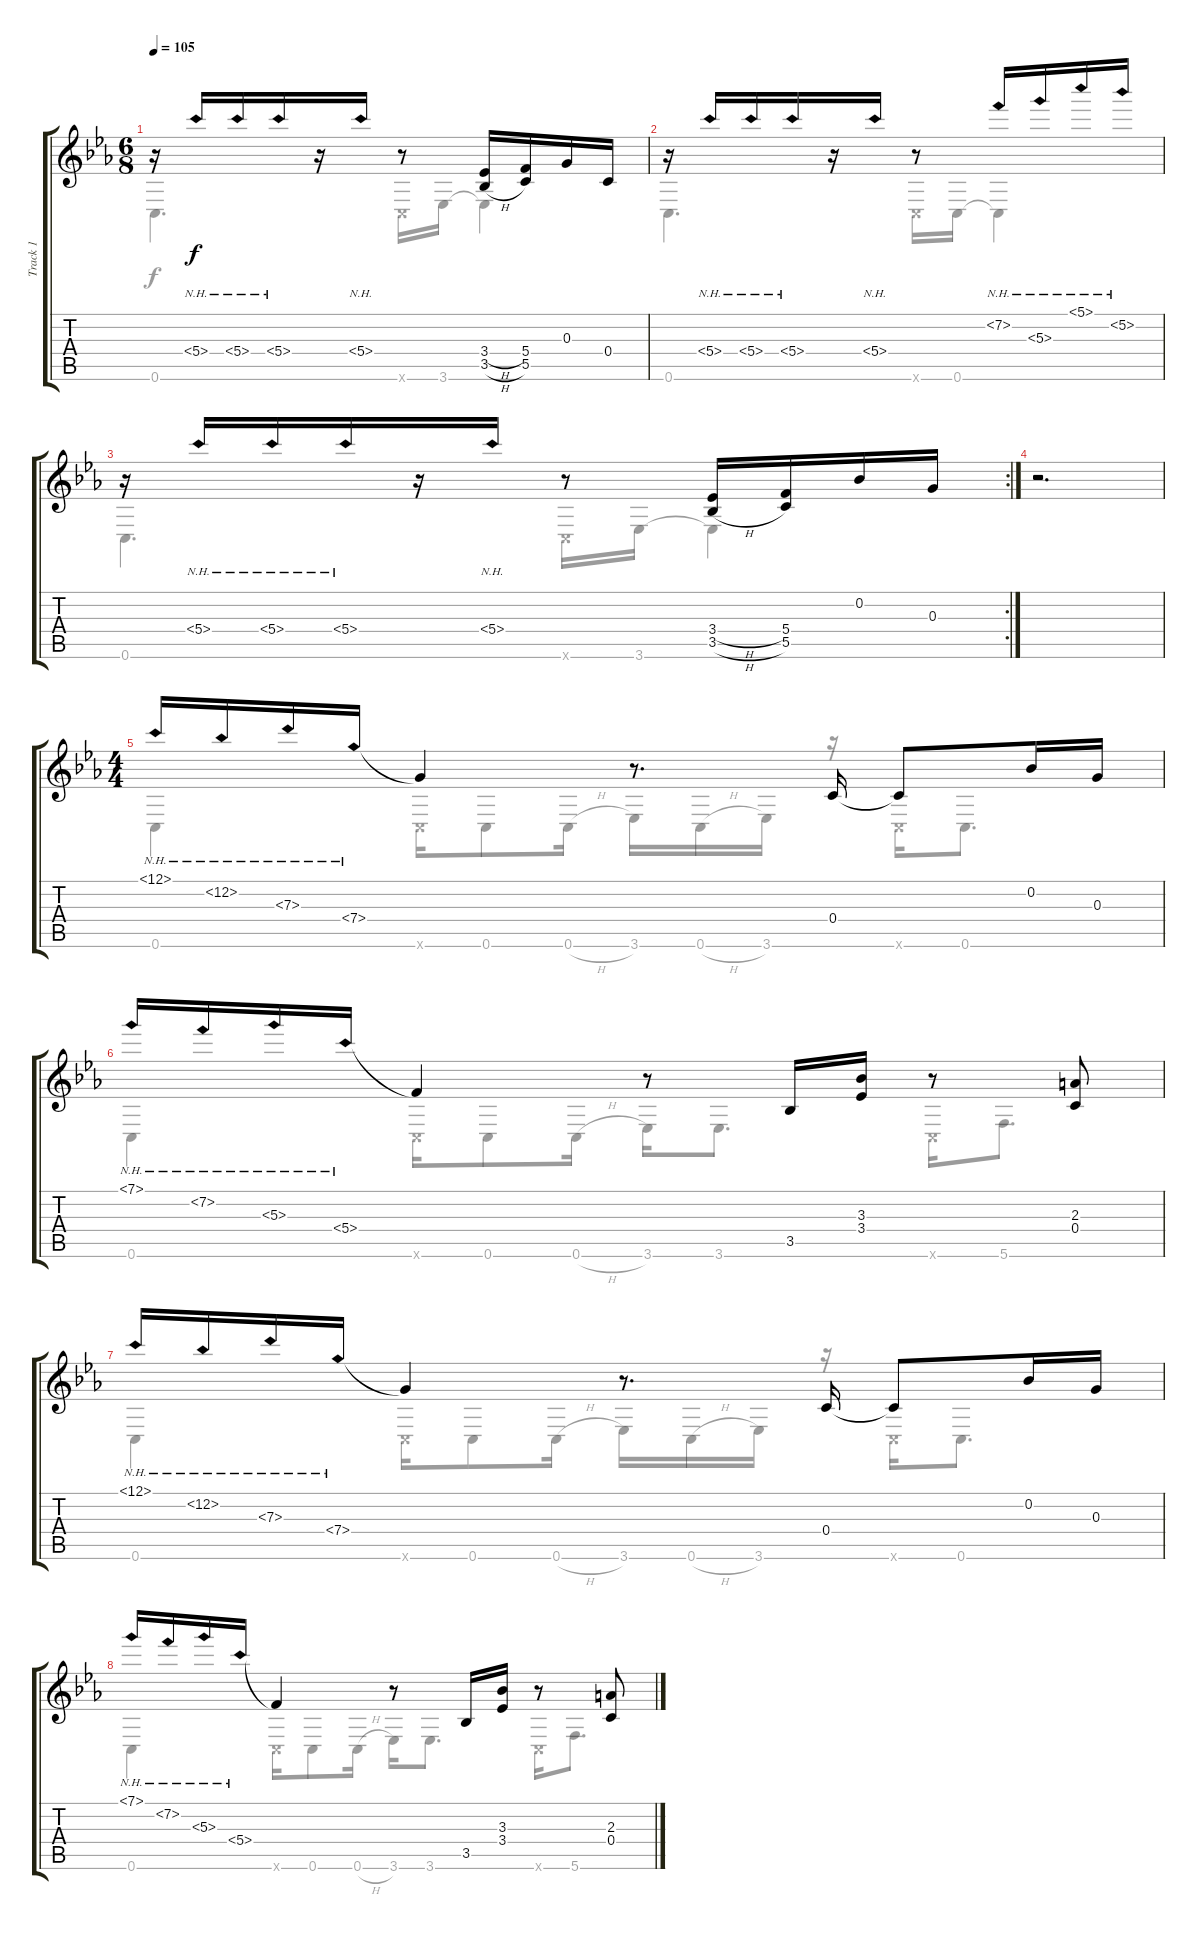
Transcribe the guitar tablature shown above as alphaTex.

\track ("Track 1" "Track 1") {instrument acousticguitarsteel}
\staff {score tabs}
\tuning (C4 Bb3 G3 C3 G2 C2) {hide}
\voice
\ts (6 8)
\tempo 105
\clef g2
\ks cminor
r.16{dy f} 5.4{nh}.16 5.4{nh}.16 5.4{nh}.16 r.16 5.4{nh}.16 r.8 (3.4{h} 3.5{h}).16 (5.4 5.5).16 0.3.16 0.4.16 |
r.16 5.4{nh}.16 5.4{nh}.16 5.4{nh}.16 r.16 5.4{nh}.16 r.8 7.2{nh}.16 5.3{nh}.16 5.1{nh}.16 5.2{nh}.16 |
\rc 2
r.16 5.4{nh}.16 5.4{nh}.16 5.4{nh}.16 r.16 5.4{nh}.16 r.8 (3.4{h} 3.5{h}).16 (5.4 5.5).16 0.2.16 0.3.16 |
r.2{d} |
\ts (4 4)
12.1{nh}.16 12.2{nh}.16 7.3{nh}.16 7.4{nh}.16 7.4{t}.4 r.8{d} 0.4.16 0.4{t}.8 0.2.16 0.3.16 |
7.1{nh}.16 7.2{nh}.16 5.3{nh}.16 5.4{nh}.16 5.4{t}.4 r.8 3.5.16 (3.3 3.4).16 r.8 (2.3 0.4).8 |
12.1{nh}.16 12.2{nh}.16 7.3{nh}.16 7.4{nh}.16 7.4{t}.4 r.8{d} 0.4.16 0.4{t}.8 0.2.16 0.3.16 |
7.1{nh}.16 7.2{nh}.16 5.3{nh}.16 5.4{nh}.16 5.4{t}.4 r.8 3.5.16 (3.3 3.4).16 r.8 (2.3 0.4).8
\voice
\clef g2
\ottava regular
\simile none
\ks cminor
0.6.4{d dy f} 0.6{x}.16 3.6.16 3.6{t}.4 |
0.6.4{d} 0.6{x}.16 0.6.16 0.6{t}.4 |
0.6.4{d} 0.6{x}.16 3.6.16 3.6{t}.4 |
r.2{d} |
0.6.4 0.6{x}.16 0.6.8 0.6{h}.16 3.6.16 0.6{h}.16 3.6.16 r.16 0.6{x}.16 0.6.8{d} |
0.6.4 0.6{x}.16 0.6.8 0.6{h}.16 3.6.16 3.6.8{d} 0.6{x}.16 5.6.8{d} |
0.6.4 0.6{x}.16 0.6.8 0.6{h}.16 3.6.16 0.6{h}.16 3.6.16 r.16 0.6{x}.16 0.6.8{d} |
0.6.4 0.6{x}.16 0.6.8 0.6{h}.16 3.6.16 3.6.8{d} 0.6{x}.16 5.6.8{d}
